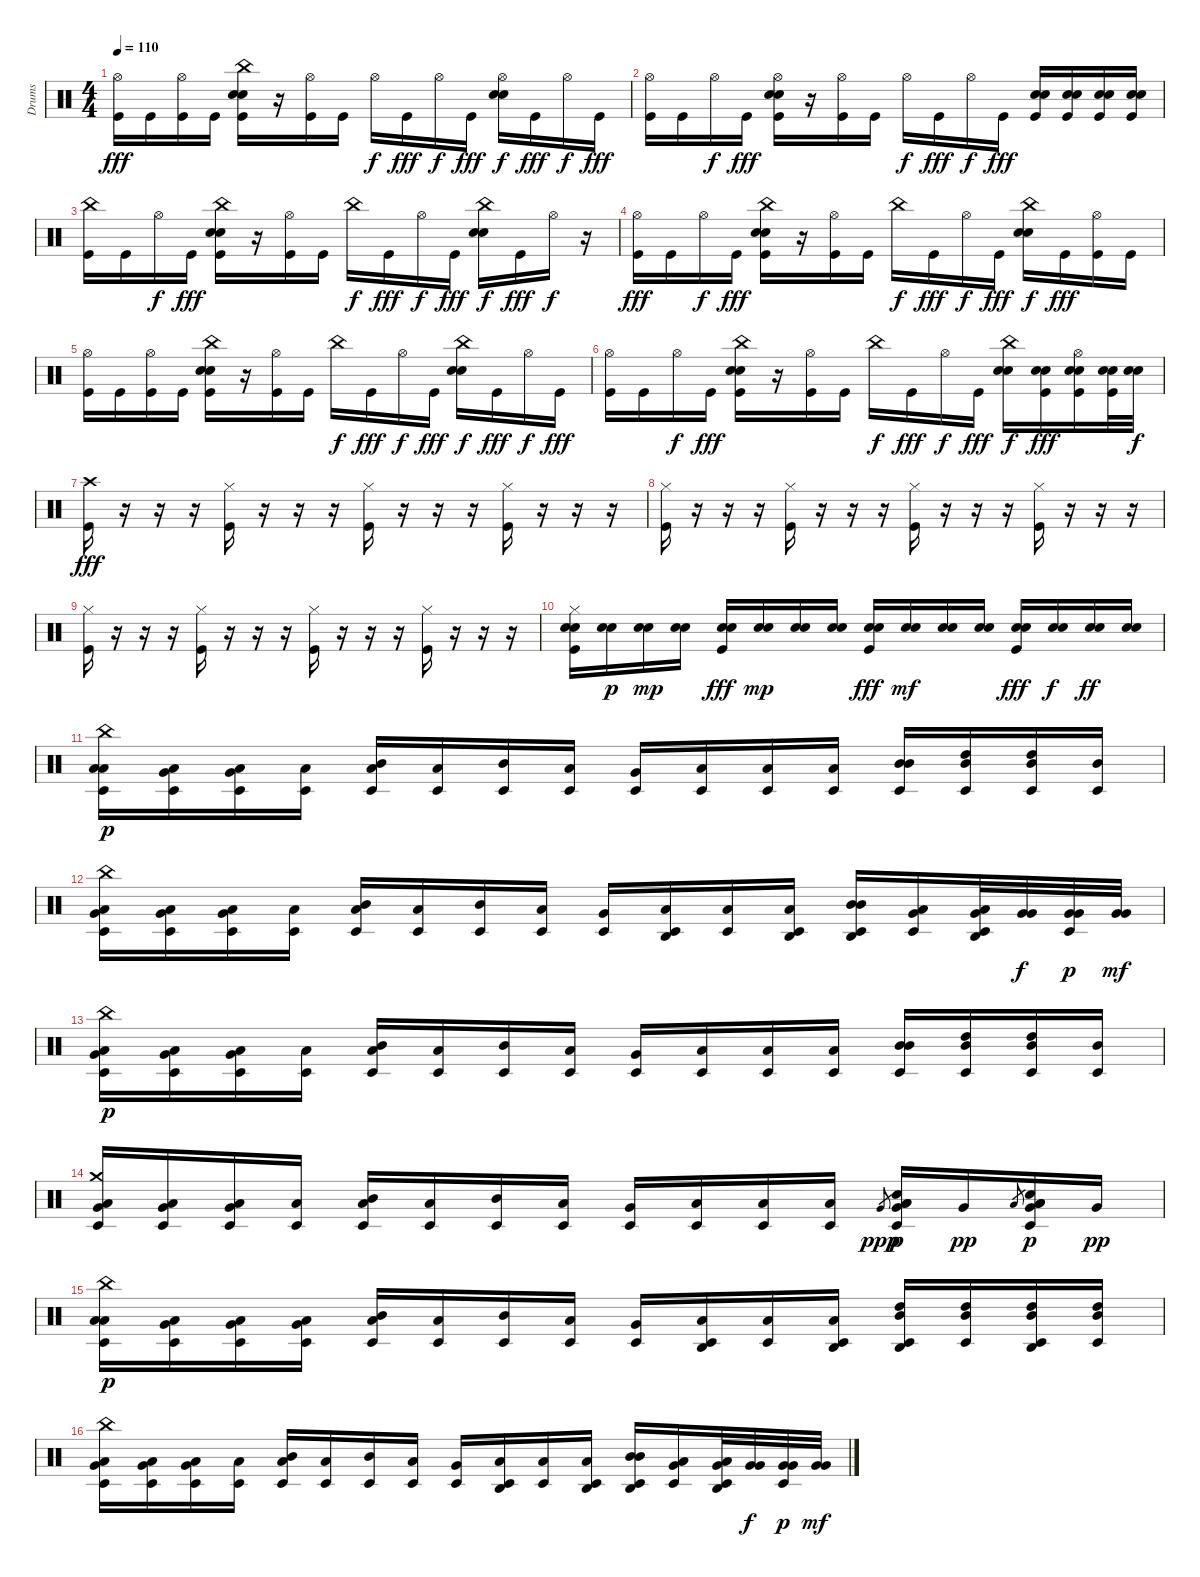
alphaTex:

\track ("Drums" "Drums") {instrument percussion}
\staff {score}
\articulation defaults
\ts (4 4)
\tempo 110
\clef neutral
\ks c
("Hi-Hat (open)" "Kick (hit)").16{dy fff} "Kick (hit)".16 ("Hi-Hat (open)" "Kick (hit)").16 "Kick (hit)".16 ("China (hit)" "Electric Snare (hit)" "Snare (hit) 2" "Kick (hit)").16 r.16 ("Hi-Hat (open)" "Kick (hit)").16 "Kick (hit)".16 "Hi-Hat (open)".16{dy f} "Kick (hit)".16{dy fff} "Hi-Hat (open)".16{dy f} "Kick (hit)".16{dy fff} ("Hi-Hat (open)" "Snare (hit) 2" "Electric Snare (hit)").16{dy f} "Kick (hit)".16{dy fff} "Hi-Hat (open)".16{dy f} "Kick (hit)".16{dy fff} |
("Hi-Hat (open)" "Kick (hit)").16 "Kick (hit)".16 "Hi-Hat (open)".16{dy f} "Kick (hit)".16{dy fff} ("Hi-Hat (open)" "Electric Snare (hit)" "Snare (hit) 2" "Kick (hit)").16 r.16 ("Hi-Hat (open)" "Kick (hit)").16 "Kick (hit)".16 "Hi-Hat (open)".16{dy f} "Kick (hit)".16{dy fff} "Hi-Hat (open)".16{dy f} "Kick (hit)".16{dy fff} ("Snare (hit) 2" "Electric Snare (hit)" "Kick (hit)").16 ("Snare (hit) 2" "Electric Snare (hit)" "Kick (hit)").16 ("Snare (hit) 2" "Electric Snare (hit)" "Kick (hit)").16 ("Snare (hit) 2" "Electric Snare (hit)" "Kick (hit)").16 |
("China (hit)" "Kick (hit)").16 "Kick (hit)".16 "Hi-Hat (open)".16{dy f} "Kick (hit)".16{dy fff} ("China (hit)" "Electric Snare (hit)" "Snare (hit) 2" "Kick (hit)").16 r.16 ("Hi-Hat (open)" "Kick (hit)").16 "Kick (hit)".16 "China (hit)".16{dy f} "Kick (hit)".16{dy fff} "Hi-Hat (open)".16{dy f} "Kick (hit)".16{dy fff} ("China (hit)" "Snare (hit) 2" "Electric Snare (hit)").16{dy f} "Kick (hit)".16{dy fff} "Hi-Hat (open)".16{dy f} r.16 |
("Hi-Hat (open)" "Kick (hit)").16{dy fff} "Kick (hit)".16 "Hi-Hat (open)".16{dy f} "Kick (hit)".16{dy fff} ("China (hit)" "Electric Snare (hit)" "Snare (hit) 2" "Kick (hit)").16 r.16 ("Hi-Hat (open)" "Kick (hit)").16 "Kick (hit)".16 "China (hit)".16{dy f} "Kick (hit)".16{dy fff} "Hi-Hat (open)".16{dy f} "Kick (hit)".16{dy fff} ("China (hit)" "Snare (hit) 2" "Electric Snare (hit)").16{dy f} "Kick (hit)".16{dy fff} ("Hi-Hat (open)" "Kick (hit)").16 "Kick (hit)".16 |
("Hi-Hat (open)" "Kick (hit)").16 "Kick (hit)".16 ("Hi-Hat (open)" "Kick (hit)").16 "Kick (hit)".16 ("China (hit)" "Electric Snare (hit)" "Snare (hit) 2" "Kick (hit)").16 r.16 ("Hi-Hat (open)" "Kick (hit)").16 "Kick (hit)".16 "China (hit)".16{dy f} "Kick (hit)".16{dy fff} "Hi-Hat (open)".16{dy f} "Kick (hit)".16{dy fff} ("China (hit)" "Snare (hit) 2" "Electric Snare (hit)").16{dy f} "Kick (hit)".16{dy fff} "Hi-Hat (open)".16{dy f} "Kick (hit)".16{dy fff} |
("Hi-Hat (open)" "Kick (hit)").16 "Kick (hit)".16 "Hi-Hat (open)".16{dy f} "Kick (hit)".16{dy fff} ("China (hit)" "Electric Snare (hit)" "Snare (hit) 2" "Kick (hit)").16 r.16 ("Hi-Hat (open)" "Kick (hit)").16 "Kick (hit)".16 "China (hit)".16{dy f} "Kick (hit)".16{dy fff} "Hi-Hat (open)".16{dy f} "Kick (hit)".16{dy fff} ("China (hit)" "Snare (hit) 2" "Electric Snare (hit)").16{dy f} ("Snare (hit) 2" "Electric Snare (hit)" "Kick (hit)").16{dy fff} ("Hi-Hat (open)" "Snare (hit) 2" "Electric Snare (hit)" "Kick (hit)").16 ("Snare (hit) 2" "Electric Snare (hit)" "Kick (hit)").32 ("Snare (hit) 2" "Electric Snare (hit)").32{dy f} |
("Crash high (hit)" "Kick (hit)").16{dy fff} r.16 r.16 r.16 ("Hi-Hat (closed)" "Kick (hit)").16 r.16 r.16 r.16 ("Hi-Hat (closed)" "Kick (hit)").16 r.16 r.16 r.16 ("Hi-Hat (closed)" "Kick (hit)").16 r.16 r.16 r.16 |
("Hi-Hat (closed)" "Kick (hit)").16 r.16 r.16 r.16 ("Hi-Hat (closed)" "Kick (hit)").16 r.16 r.16 r.16 ("Hi-Hat (closed)" "Kick (hit)").16 r.16 r.16 r.16 ("Hi-Hat (closed)" "Kick (hit)").16 r.16 r.16 r.16 |
("Hi-Hat (closed)" "Kick (hit)").16 r.16 r.16 r.16 ("Hi-Hat (closed)" "Kick (hit)").16 r.16 r.16 r.16 ("Hi-Hat (closed)" "Kick (hit)").16 r.16 r.16 r.16 ("Hi-Hat (closed)" "Kick (hit)").16 r.16 r.16 r.16 |
("Hi-Hat (closed)" "Snare (hit) 2" "Electric Snare (hit)" "Kick (hit)").16 ("Snare (hit) 2" "Electric Snare (hit)").16{dy p} ("Snare (hit) 2" "Electric Snare (hit)").16{dy mp} ("Snare (hit) 2" "Electric Snare (hit)").16 ("Snare (hit) 2" "Electric Snare (hit)" "Kick (hit)").16{dy fff} ("Snare (hit) 2" "Electric Snare (hit)").16{dy mp} ("Snare (hit) 2" "Electric Snare (hit)").16 ("Snare (hit) 2" "Electric Snare (hit)").16 ("Snare (hit) 2" "Electric Snare (hit)" "Kick (hit)").16{dy fff} ("Snare (hit) 2" "Electric Snare (hit)").16{dy mf} ("Snare (hit) 2" "Electric Snare (hit)").16 ("Snare (hit) 2" "Electric Snare (hit)").16 ("Snare (hit) 2" "Electric Snare (hit)" "Kick (hit)").16{dy fff} ("Snare (hit) 2" "Electric Snare (hit)").16{dy f} ("Snare (hit) 2" "Electric Snare (hit)").16{dy ff} ("Snare (hit) 2" "Electric Snare (hit)").16 |
("China (hit)" "Low Floor Tom (hit)" "Low Tom (hit)" "Timbale low (hit)").16{dy p} ("Low Floor Tom (hit)" "Very Low Tom (hit)" "Timbale low (hit)").16 ("Low Floor Tom (hit)" "Very Low Tom (hit)" "Timbale low (hit)").16 ("Low Floor Tom (hit)" "Timbale low (hit)").16 ("Low Floor Tom (hit)" "Mid Tom (hit)" "Timbale low (hit)").16 ("Low Floor Tom (hit)" "Timbale low (hit)").16 ("Mid Tom (hit)" "Timbale low (hit)").16 ("Low Tom (hit)" "Timbale low (hit)").16 ("Very Low Tom (hit)" "Timbale low (hit)").16 ("Low Tom (hit)" "Timbale low (hit)").16 ("Low Tom (hit)" "Timbale low (hit)").16 ("Low Tom (hit)" "Timbale low (hit)").16 ("Mid Tom (hit)" "Mid Tom (hit)" "Timbale low (hit)").16 ("High Tom (hit)" "Mid Tom (hit)" "Timbale low (hit)").16 ("High Tom (hit)" "Mid Tom (hit)" "Timbale low (hit)").16 ("Mid Tom (hit)" "Timbale low (hit)").16 |
("China (hit)" "Low Floor Tom (hit)" "Very Low Tom (hit)" "Timbale low (hit)").16 ("Low Floor Tom (hit)" "Very Low Tom (hit)" "Timbale low (hit)").16 ("Low Floor Tom (hit)" "Very Low Tom (hit)" "Timbale low (hit)").16 ("Low Floor Tom (hit)" "Timbale low (hit)").16 ("Low Floor Tom (hit)" "Mid Tom (hit)" "Timbale low (hit)").16 ("Low Floor Tom (hit)" "Timbale low (hit)").16 ("Mid Tom (hit)" "Timbale low (hit)").16 ("Low Tom (hit)" "Timbale low (hit)").16 ("Very Low Tom (hit)" "Timbale low (hit)").16 ("Agogo high (hit)" "Low Tom (hit)" "Timbale low (hit)").16 ("Low Tom (hit)" "Timbale low (hit)").16 ("Agogo high (hit)" "Low Tom (hit)" "Timbale low (hit)").16 ("Agogo high (hit)" "Mid Tom (hit)" "Mid Tom (hit)" "Timbale low (hit)").16 ("Low Floor Tom (hit)" "Very Low Tom (hit)" "Timbale low (hit)").16 ("Agogo high (hit)" "Low Floor Tom (hit)" "Very Low Tom (hit)" "Timbale low (hit)").32 ("Very Low Tom (hit)" "Very Low Tom (hit)").32{dy f} ("Very Low Tom (hit)" "Very Low Tom (hit)" "Timbale low (hit)").32{dy p} ("Very Low Tom (hit)" "Very Low Tom (hit)").32{dy mf} |
("China (hit)" "Low Floor Tom (hit)" "Very Low Tom (hit)" "Timbale low (hit)").16{dy p} ("Low Floor Tom (hit)" "Very Low Tom (hit)" "Timbale low (hit)").16 ("Low Floor Tom (hit)" "Very Low Tom (hit)" "Timbale low (hit)").16 ("Low Floor Tom (hit)" "Timbale low (hit)").16 ("Low Floor Tom (hit)" "Mid Tom (hit)" "Timbale low (hit)").16 ("Low Floor Tom (hit)" "Timbale low (hit)").16 ("Mid Tom (hit)" "Timbale low (hit)").16 ("Low Tom (hit)" "Timbale low (hit)").16 ("Very Low Tom (hit)" "Timbale low (hit)").16 ("Low Tom (hit)" "Timbale low (hit)").16 ("Low Tom (hit)" "Timbale low (hit)").16 ("Low Tom (hit)" "Timbale low (hit)").16 ("Mid Tom (hit)" "Mid Tom (hit)" "Timbale low (hit)").16 ("High Tom (hit)" "Mid Tom (hit)" "Timbale low (hit)").16 ("High Tom (hit)" "Mid Tom (hit)" "Timbale low (hit)").16 ("Mid Tom (hit)" "Timbale low (hit)").16 |
("Crash medium (hit)" "Low Floor Tom (hit)" "Very Low Tom (hit)" "Timbale low (hit)").16 ("Low Floor Tom (hit)" "Very Low Tom (hit)" "Timbale low (hit)").16 ("Low Floor Tom (hit)" "Very Low Tom (hit)" "Timbale low (hit)").16 ("Low Floor Tom (hit)" "Timbale low (hit)").16 ("Low Floor Tom (hit)" "Mid Tom (hit)" "Timbale low (hit)").16 ("Low Floor Tom (hit)" "Timbale low (hit)").16 ("Mid Tom (hit)" "Timbale low (hit)").16 ("Low Tom (hit)" "Timbale low (hit)").16 ("Very Low Tom (hit)" "Timbale low (hit)").16 ("Low Tom (hit)" "Timbale low (hit)").16 ("Low Tom (hit)" "Timbale low (hit)").16 ("Low Tom (hit)" "Timbale low (hit)").16 "Very Low Tom (hit)"{h}.8{gr dy ppp} ("Snare (hit) 2" "Low Tom (hit)" "Low Floor Tom (hit)" "Very Low Tom (hit)" "Timbale low (hit)").16{dy p} "Very Low Tom (hit)".16{dy pp} "Low Floor Tom (hit)".8{gr} ("Snare (hit) 2" "Low Tom (hit)" "Very Low Tom (hit)" "Low Floor Tom (hit)" "Timbale low (hit)").16{dy p} "Very Low Tom (hit)".16{dy pp} |
("China (hit)" "Low Floor Tom (hit)" "Low Tom (hit)" "Timbale low (hit)").16{dy p} ("Low Floor Tom (hit)" "Very Low Tom (hit)" "Timbale low (hit)").16 ("Low Floor Tom (hit)" "Very Low Tom (hit)" "Timbale low (hit)").16 ("Low Floor Tom (hit)" "Very Low Tom (hit)" "Timbale low (hit)").16 ("Low Floor Tom (hit)" "Mid Tom (hit)" "Timbale low (hit)").16 ("Low Floor Tom (hit)" "Timbale low (hit)").16 ("Mid Tom (hit)" "Timbale low (hit)").16 ("Low Tom (hit)" "Timbale low (hit)").16 ("Very Low Tom (hit)" "Timbale low (hit)").16 ("Agogo high (hit)" "Low Tom (hit)" "Timbale low (hit)").16 ("Low Tom (hit)" "Timbale low (hit)").16 ("Agogo high (hit)" "Low Tom (hit)" "Timbale low (hit)").16 ("Agogo high (hit)" "High Tom (hit)" "Mid Tom (hit)" "Timbale low (hit)").16 ("High Tom (hit)" "Mid Tom (hit)" "Timbale low (hit)").16 ("Agogo high (hit)" "High Tom (hit)" "Mid Tom (hit)" "Timbale low (hit)").16 ("High Tom (hit)" "Mid Tom (hit)" "Timbale low (hit)").16 |
("China (hit)" "Low Floor Tom (hit)" "Very Low Tom (hit)" "Timbale low (hit)").16 ("Low Floor Tom (hit)" "Very Low Tom (hit)" "Timbale low (hit)").16 ("Low Floor Tom (hit)" "Very Low Tom (hit)" "Timbale low (hit)").16 ("Low Floor Tom (hit)" "Timbale low (hit)").16 ("Low Floor Tom (hit)" "Mid Tom (hit)" "Timbale low (hit)").16 ("Low Floor Tom (hit)" "Timbale low (hit)").16 ("Mid Tom (hit)" "Timbale low (hit)").16 ("Low Tom (hit)" "Timbale low (hit)").16 ("Very Low Tom (hit)" "Timbale low (hit)").16 ("Agogo high (hit)" "Low Tom (hit)" "Timbale low (hit)").16 ("Low Tom (hit)" "Timbale low (hit)").16 ("Agogo high (hit)" "Low Tom (hit)" "Timbale low (hit)").16 ("Agogo high (hit)" "Mid Tom (hit)" "Mid Tom (hit)" "Timbale low (hit)").16 ("Low Floor Tom (hit)" "Very Low Tom (hit)" "Timbale low (hit)").16 ("Agogo high (hit)" "Low Floor Tom (hit)" "Very Low Tom (hit)" "Timbale low (hit)").32 ("Very Low Tom (hit)" "Very Low Tom (hit)").32{dy f} ("Very Low Tom (hit)" "Very Low Tom (hit)" "Timbale low (hit)").32{dy p} ("Very Low Tom (hit)" "Very Low Tom (hit)").32{dy mf}
